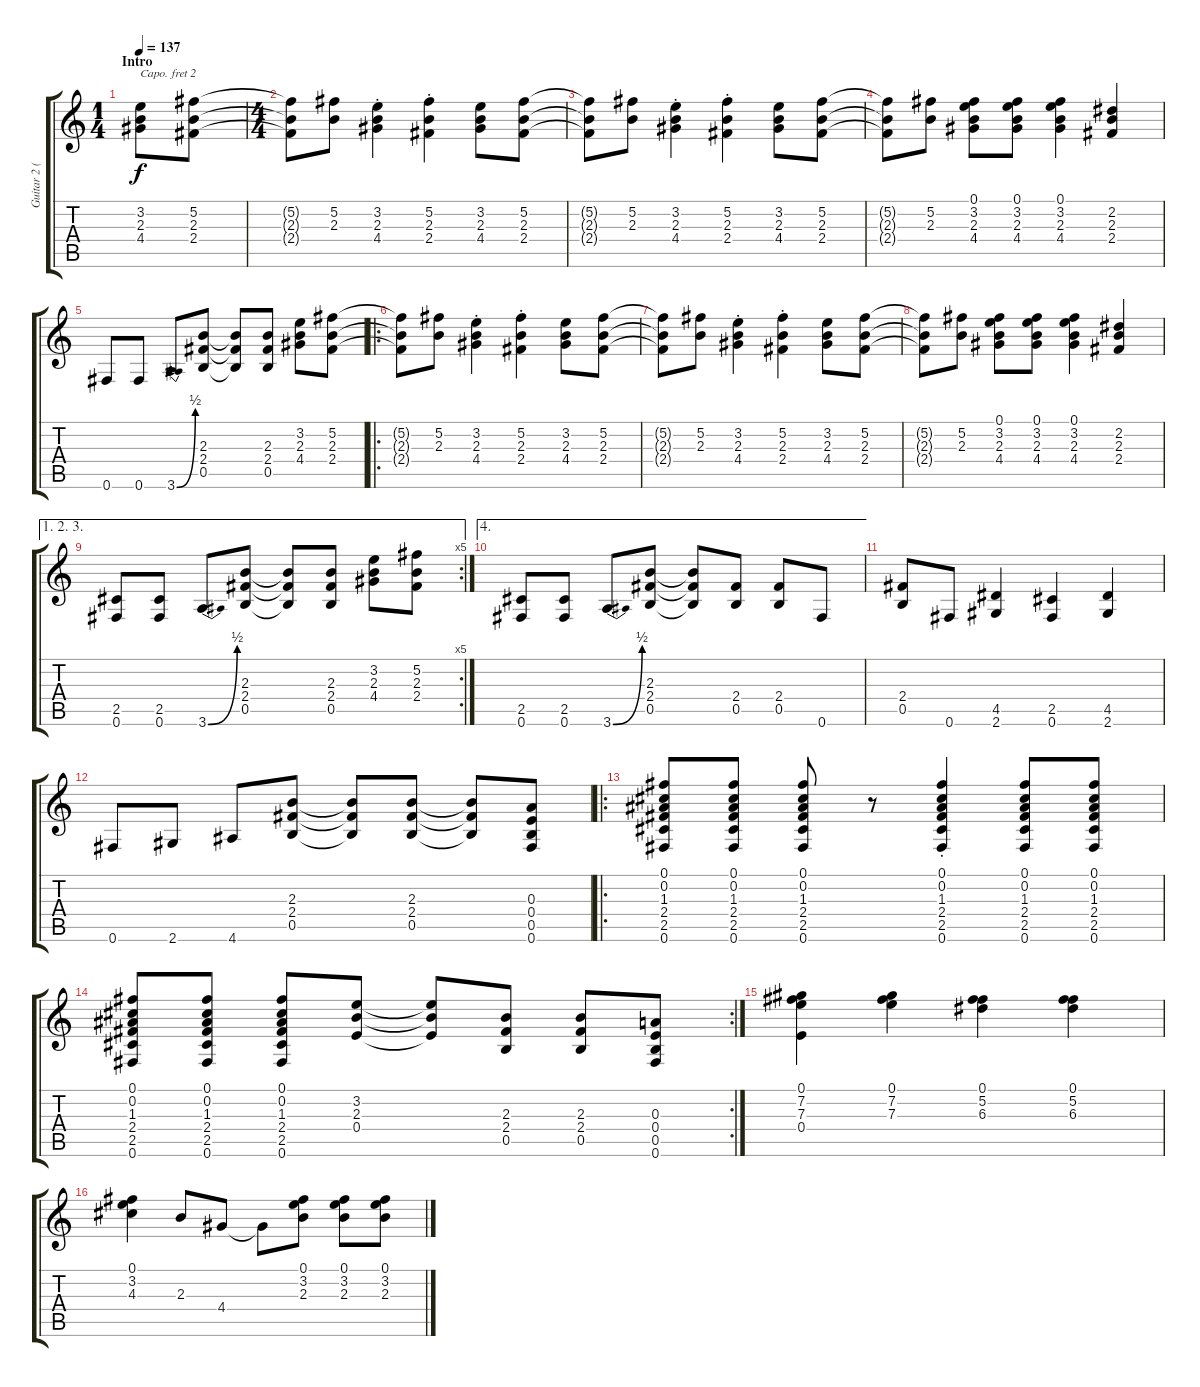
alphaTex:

\track ("Guitar 2 (capo 2nd)" "Guitar 2 (") {instrument overdrivenguitar}
\staff {score tabs}
\capo 2
\tuning (E4 B3 G3 D3 A2 E2) {hide}
\ts (1 4)
\section ("" "Intro")
\tempo 137
\clef g2
\ks c
(3.2 2.3 4.4).8{dy f instrument overdrivenguitar} (5.2 2.3 2.4).8 |
\ts (4 4)
(5.2{t} 2.3{t} 2.4{t}).8 (5.2 2.3).8 (3.2{st} 2.3{st} 4.4{st}).4 (5.2{st} 2.3{st} 2.4{st}).4 (3.2 2.3 4.4).8 (5.2 2.3 2.4).8 |
(5.2{t} 2.3{t} 2.4{t}).8 (5.2 2.3).8 (3.2{st} 2.3{st} 4.4{st}).4 (5.2{st} 2.3{st} 2.4{st}).4 (3.2 2.3 4.4).8 (5.2 2.3 2.4).8 |
(5.2{t} 2.3{t} 2.4{t}).8 (5.2 2.3).8 (0.1 3.2 2.3 4.4).8 (0.1 3.2 2.3 4.4).8 (0.1 3.2 2.3 4.4).4 (2.2 2.3 2.4).4 |
0.6.8 0.6.8 3.6{be (bend 0 0 60 2)}.8 (2.3 2.4 0.5).8 (2.3{t} 2.4{t} 0.5{t}).8 (2.3 2.4 0.5).8 (3.2 2.3 4.4).8 (5.2 2.3 2.4).8 |
\ro
(5.2{t} 2.3{t} 2.4{t}).8 (5.2 2.3).8 (3.2{st} 2.3{st} 4.4{st}).4 (5.2{st} 2.3{st} 2.4{st}).4 (3.2 2.3 4.4).8 (5.2 2.3 2.4).8 |
(5.2{t} 2.3{t} 2.4{t}).8 (5.2 2.3).8 (3.2{st} 2.3{st} 4.4{st}).4 (5.2{st} 2.3{st} 2.4{st}).4 (3.2 2.3 4.4).8 (5.2 2.3 2.4).8 |
(5.2{t} 2.3{t} 2.4{t}).8 (5.2 2.3).8 (0.1 3.2 2.3 4.4).8 (0.1 3.2 2.3 4.4).8 (0.1 3.2 2.3 4.4).4 (2.2 2.3 2.4).4 |
\ae (1 2 3)
\rc 5
(2.5 0.6).8 (2.5 0.6).8 3.6{be (bend 0 0 60 2)}.8 (2.3 2.4 0.5).8 (2.3{t} 2.4{t} 0.5{t}).8 (2.3 2.4 0.5).8 (3.2 2.3 4.4).8 (5.2 2.3 2.4).8 |
\ae 4
(2.5 0.6).8 (2.5 0.6).8 3.6{be (bend 0 0 60 2)}.8 (2.3 2.4 0.5).8 (2.3{t} 2.4{t} 0.5{t}).8 (2.4 0.5).8 (2.4 0.5).8 0.6.8 |
(2.4 0.5).8 0.6.8 (4.5 2.6).4 (2.5 0.6).4 (4.5 2.6).4 |
0.6.8 2.6.8 4.6.8 (2.3 2.4 0.5).8 (2.3{t} 2.4{t} 0.5{t}).8 (2.3 2.4 0.5).8 (2.3{t} 2.4{t} 0.5{t}).8 (0.3 0.4 0.5 0.6).8 |
\ro
(0.1 0.2 1.3 2.4 2.5 0.6).8 (0.1 0.2 1.3 2.4 2.5 0.6).8 (0.1 0.2 1.3 2.4 2.5 0.6).8 r.8 (0.1{st} 0.2{st} 1.3{st} 2.4{st} 2.5{st} 0.6{st}).4 (0.1 0.2 1.3 2.4 2.5 0.6).8 (0.1 0.2 1.3 2.4 2.5 0.6).8 |
\rc 2
(0.1 0.2 1.3 2.4 2.5 0.6).8 (0.1 0.2 1.3 2.4 2.5 0.6).8 (0.1 0.2 1.3 2.4 2.5 0.6).8 (3.2 2.3 0.4).8 (3.2{t} 2.3{t} 0.4{t}).8 (2.3 2.4 0.5).8 (2.3 2.4 0.5).8 (0.3 0.4 0.5 0.6).8 |
(0.1 7.2 7.3 0.4).4 (0.1 7.2 7.3).4 (0.1 5.2 6.3).4 (0.1 5.2 6.3).4 |
(0.1 3.2 4.3).4 2.3.8 4.4.8 4.4{t}.8 (0.1 3.2 2.3).8 (0.1 3.2 2.3).8 (0.1 3.2 2.3).8
